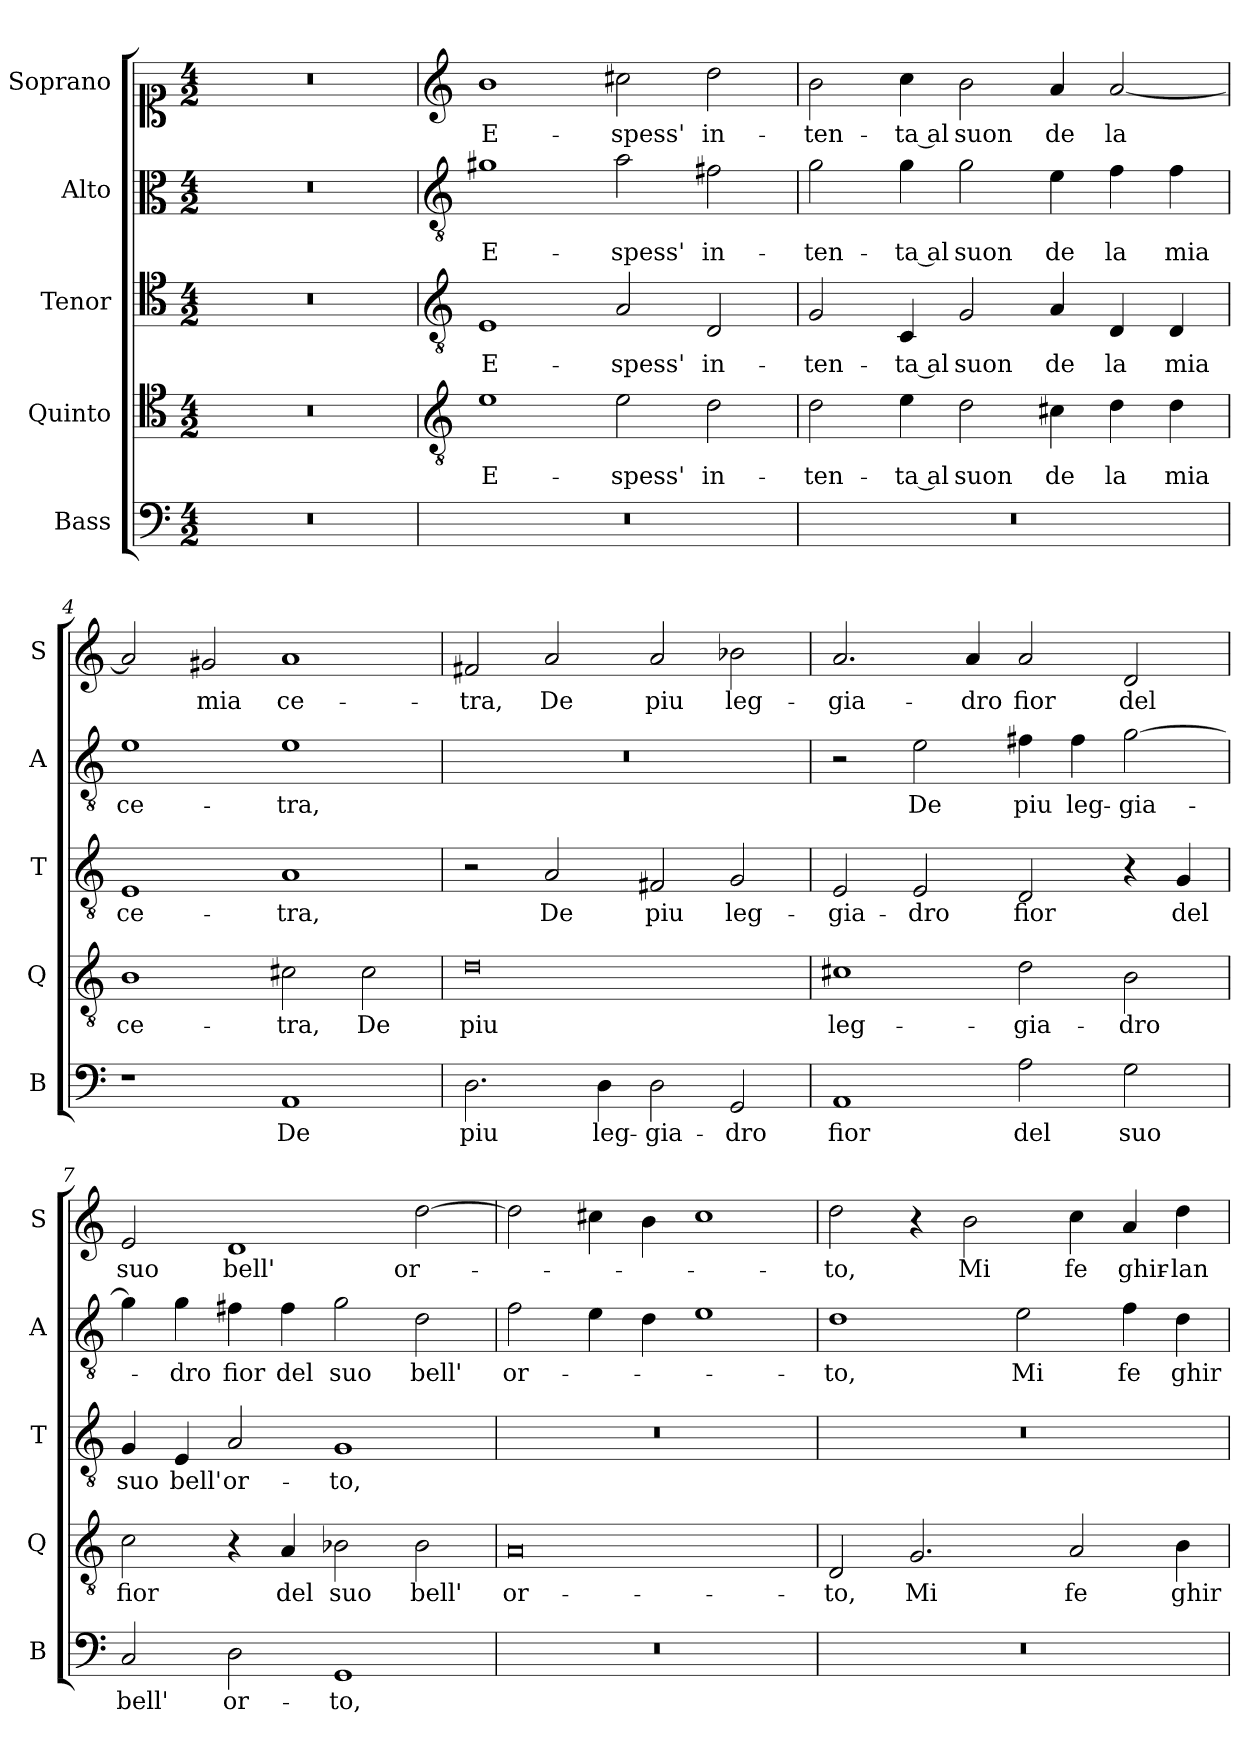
**kern	**text	**kern	**text	**kern	**text	**kern	**text	**kern	**text
*part5	*part5	*part4	*part4	*part3	*part3	*part2	*part2	*part1	*part1
*staff5	*staff5	*staff4	*staff4	*staff3	*staff3	*staff2	*staff2	*staff1	*staff1
*I"Bass	*	*I"Quinto	*	*I"Tenor	*	*I"Alto	*	*I"Soprano	*
*I'B	*	*I'Q	*	*I'T	*	*I'A	*	*I'S	*
*clefF4	*	*clefC4	*	*clefC4	*	*clefC3	*	*clefC1	*
*k[]	*	*k[]	*	*k[]	*	*k[]	*	*k[]	*
*C:	*	*C:	*	*C:	*	*C:	*	*C:	*
*M4/2	*	*M4/2	*	*M4/2	*	*M4/2	*	*M4/2	*
=1	=1	=1	=1	=1	=1	=1	=1	=1	=1
0r	.	0r	.	0r	.	0r	.	0r	.
=2	=2	=2	=2	=2	=2	=2	=2	=2	=2
*	*	*clefGv2	*	*clefGv2	*	*clefGv2	*	*clefG2	*
!	!	!	!LO:LY:b	!	!LO:LY:b	!	!LO:LY:b	!	!LO:LY:b
0r	.	1e	E-	1E	E-	1g#X	E-	1b	E-
!	!	!	!LO:LY:b	!	!LO:LY:b	!	!LO:LY:b	!	!LO:LY:b
.	.	2e\	-spess'	2A/	-spess'	2a\	-spess'	2cc#X\	-spess'
!	!	!	!LO:LY:b	!	!LO:LY:b	!	!LO:LY:b	!	!LO:LY:b
.	.	2d\	in-	2D/	in-	2f#X\	in-	2dd\	in-
=3	=3	=3	=3	=3	=3	=3	=3	=3	=3
!	!	!	!LO:LY:b	!	!LO:LY:b	!	!LO:LY:b	!	!LO:LY:b
0r	.	2d\	-ten-	2G/	-ten-	2g\	-ten-	2b\	-ten-
!	!	!	!LO:LY:b	!	!LO:LY:b	!	!LO:LY:b	!	!LO:LY:b
.	.	4e\	-ta al	4C/	-ta al	4g\	-ta al	4cc\	-ta al
!	!	!	!LO:LY:b	!	!LO:LY:b	!	!LO:LY:b	!	!LO:LY:b
.	.	2d\	suon	2G/	suon	2g\	suon	2b\	suon
!	!	!	!LO:LY:b	!	!LO:LY:b	!	!LO:LY:b	!	!LO:LY:b
.	.	4c#X\	de	4A/	de	4e\	de	4a/	de
!	!	!	!LO:LY:b	!	!LO:LY:b	!	!LO:LY:b	!	!LO:LY:b
.	.	4d\	la	4D/	la	4f\	la	[2a/	la
!	!	!	!LO:LY:b	!	!LO:LY:b	!	!LO:LY:b	!	!
.	.	4d\	mia	4D/	mia	4f\	mia	.	.
=4	=4	=4	=4	=4	=4	=4	=4	=4	=4
!	!	!	!LO:LY:b	!	!LO:LY:b	!	!LO:LY:b	!	!
1r	.	1B	ce-	1E	ce-	1e	ce-	2a/]	.
!	!	!	!	!	!	!	!	!	!LO:LY:b
.	.	.	.	.	.	.	.	2g#X/	mia
!	!LO:LY:b	!	!LO:LY:b	!	!LO:LY:b	!	!LO:LY:b	!	!LO:LY:b
1AA	De	2c#X\	-tra,	1A	-tra,	1e	-tra,	1a	ce-
!	!	!	!LO:LY:b	!	!	!	!	!	!
.	.	2c#\	De	.	.	.	.	.	.
!!LO:LB:g=z
=5	=5	=5	=5	=5	=5	=5	=5	=5	=5
!	!LO:LY:b	!	!LO:LY:b	!	!	!	!	!	!LO:LY:b
2.D\	piu	0d	piu	2r	.	0r	.	2f#X/	-tra,
!	!	!	!	!	!LO:LY:b	!	!	!	!LO:LY:b
.	.	.	.	2A/	De	.	.	2a/	De
!	!LO:LY:b	!	!	!	!	!	!	!	!
4D\	leg-	.	.	.	.	.	.	.	.
!	!LO:LY:b	!	!	!	!LO:LY:b	!	!	!	!LO:LY:b
2D\	-gia-	.	.	2F#X/	piu	.	.	2a/	piu
!	!LO:LY:b	!	!	!	!LO:LY:b	!	!	!	!LO:LY:b
2GG/	-dro	.	.	2G/	leg-	.	.	2b-X\	leg-
=6	=6	=6	=6	=6	=6	=6	=6	=6	=6
!	!LO:LY:b	!	!LO:LY:b	!	!LO:LY:b	!	!	!	!LO:LY:b
1AA	fior	1c#X	leg-	2E/	-gia-	2r	.	2.a/	-gia-
!	!	!	!	!	!LO:LY:b	!	!LO:LY:b	!	!
.	.	.	.	2E/	-dro	2e\	De	.	.
!	!	!	!	!	!	!	!	!	!LO:LY:b
.	.	.	.	.	.	.	.	4a/	-dro
!	!LO:LY:b	!	!LO:LY:b	!	!LO:LY:b	!	!LO:LY:b	!	!LO:LY:b
2A\	del	2d\	-gia-	2D/	fior	4f#X\	piu	2a/	fior
!	!	!	!	!	!	!	!LO:LY:b	!	!
.	.	.	.	.	.	4f#\	leg-	.	.
!	!LO:LY:b	!	!LO:LY:b	!	!	!	!LO:LY:b	!	!LO:LY:b
2G\	suo	2B\	-dro	4r	.	[2g\	-gia-	2d/	del
!	!	!	!	!	!LO:LY:b	!	!	!	!
.	.	.	.	4G/	del	.	.	.	.
=7	=7	=7	=7	=7	=7	=7	=7	=7	=7
!	!LO:LY:b	!	!LO:LY:b	!	!LO:LY:b	!	!	!	!LO:LY:b
2C/	bell'	2c\	fior	4G/	suo	4g\]	.	2e/	suo
!	!	!	!	!	!LO:LY:b	!	!LO:LY:b	!	!
.	.	.	.	4E/	bell'	4g\	-dro	.	.
!	!LO:LY:b	!	!	!	!LO:LY:b	!	!LO:LY:b	!	!LO:LY:b
2D\	or-	4r	.	2A/	or-	4f#X\	fior	1d	bell'
!	!	!	!LO:LY:b	!	!	!	!LO:LY:b	!	!
.	.	4A/	del	.	.	4f#\	del	.	.
!	!LO:LY:b	!	!LO:LY:b	!	!LO:LY:b	!	!LO:LY:b	!	!
1GG	-to,	2B-X\	suo	1G	-to,	2g\	suo	.	.
!	!	!	!LO:LY:b	!	!	!	!LO:LY:b	!	!LO:LY:b
.	.	2B-\	bell'	.	.	2d\	bell'	[2dd\	or-
=8	=8	=8	=8	=8	=8	=8	=8	=8	=8
!	!	!	!LO:LY:b	!	!	!	!LO:LY:b	!	!
0r	.	0A	or-	0r	.	2f\	or-	2dd\]	.
.	.	.	.	.	.	4e\	.	4cc#X\	.
.	.	.	.	.	.	4d\	.	4b\	.
.	.	.	.	.	.	1e	.	1cc#	.
!!LO:PB:g=z
=9	=9	=9	=9	=9	=9	=9	=9	=9	=9
!	!	!	!LO:LY:b	!	!	!	!LO:LY:b	!	!LO:LY:b
0r	.	2D/	-to,	0r	.	1d	-to,	2dd\	-to,
!	!	!	!LO:LY:b	!	!	!	!	!	!
.	.	2.G/	Mi	.	.	.	.	4r	.
!	!	!	!	!	!	!	!	!	!LO:LY:b
.	.	.	.	.	.	.	.	2b\	Mi
!	!	!	!	!	!	!	!LO:LY:b	!	!
.	.	.	.	.	.	2e\	Mi	.	.
!	!	!	!LO:LY:b	!	!	!	!	!	!LO:LY:b
.	.	2A/	fe	.	.	.	.	4cc\	fe
!	!	!	!	!	!	!	!LO:LY:b	!	!LO:LY:b
.	.	.	.	.	.	4f\	fe	4a/	ghir-
!	!	!	!LO:LY:b	!	!	!	!LO:LY:b	!	!LO:LY:b
.	.	4B\	ghir-	.	.	4d\	ghir-	4dd\	-lan-
=	=	=	=	=	=	=	=	=	=
*-	*-	*-	*-	*-	*-	*-	*-	*-	*-
